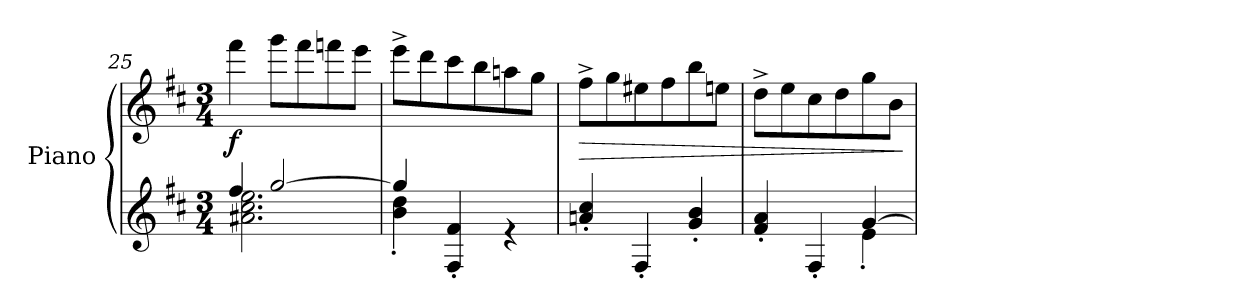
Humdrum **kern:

**kern	**kern	**dynam
*part1	*part1	*part1
*staff2	*staff1	*staff1/2
*I"Piano	*	*
*I'Pno	*	*
!!LO:LB:g=z
*clefG2	*clefG2	*
*k[f#c#]	*k[f#c#]	*
*M3/4	*M3/4	*
=25	=25	=25
*^	*	*
!	!	!	!LO:DY:b
4ff#/	2.a#X\ 2.cc#\ 2.ee\	4fff#\	f
[2gg/	.	8ggg\L	.
.	.	8fff#\	.
.	.	8fffn\	.
.	.	8eee\J	.
=26	=26	=26	=26
4gg/]	4b\' 4dd\'	8eee^\L	.
.	.	8ddd\	.
4F#/' 4f#/'	2ryy	8ccc#\	.
.	.	8bb\	.
4re	.	8aan\	.
.	.	8gg\J	.
*v	*v	*	*
=27	=27	=27
!	!	!LO:HP:b
4an/' 4cc#/'	8ff#^\L	>
.	8gg\	.
4F#'/	8ee#X\	.
.	8ff#\	.
4g/' 4b/'	8bb\	.
.	8een\J	.
=28	=28	=28
*^	*	*
4f#/' 4a/'	2ryy	8dd^\L	.
.	.	8ee\	.
4F#'/	.	8cc#\	.
.	.	8dd\	.
[4g/	4e'\	8gg\	.
.	.	8b\J	.
*v	*v	*	*
.	.	]
=	=	=
*-	*-	*-
